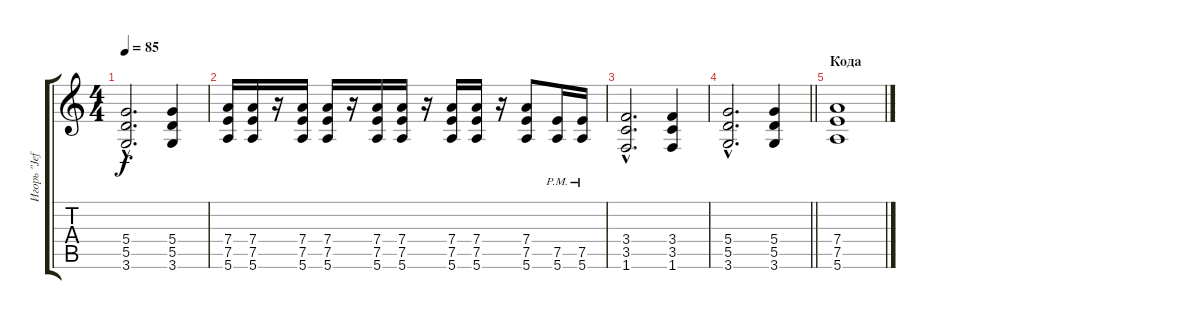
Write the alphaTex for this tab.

\track ("Игорь \"Jeff\" Поляков" "Игорь \"Jef") {instrument distortionguitar}
\staff {score tabs}
\tuning (E4 B3 G3 D3 A2 E2) {hide}
\ts (4 4)
\tempo 85
\clef g2
\ks c
(5.4{hac} 5.5{hac} 3.6{hac}).2{d dy f} (5.4 5.5 3.6).4 |
(7.4 7.5 5.6).16 (7.4 7.5 5.6).16 r.16 (7.4 7.5 5.6).16 (7.4 7.5 5.6).16 r.16 (7.4 7.5 5.6).16 (7.4 7.5 5.6).16 r.16 (7.4 7.5 5.6).16 (7.4 7.5 5.6).16 r.16 (7.4 7.5 5.6).8 (7.5{pm} 5.6{pm}).16 (7.5{pm} 5.6{pm}).16 |
(3.4{hac} 3.5{hac} 1.6{hac}).2{d volume 13 instrument distortionguitar} (3.4 3.5 1.6).4 |
\barLineRight lightlight
(5.4{hac} 5.5{hac} 3.6{hac}).2{d} (5.4 5.5 3.6).4 |
\section ("" "Кода")
(7.4 7.5 5.6).1{volume 5}
